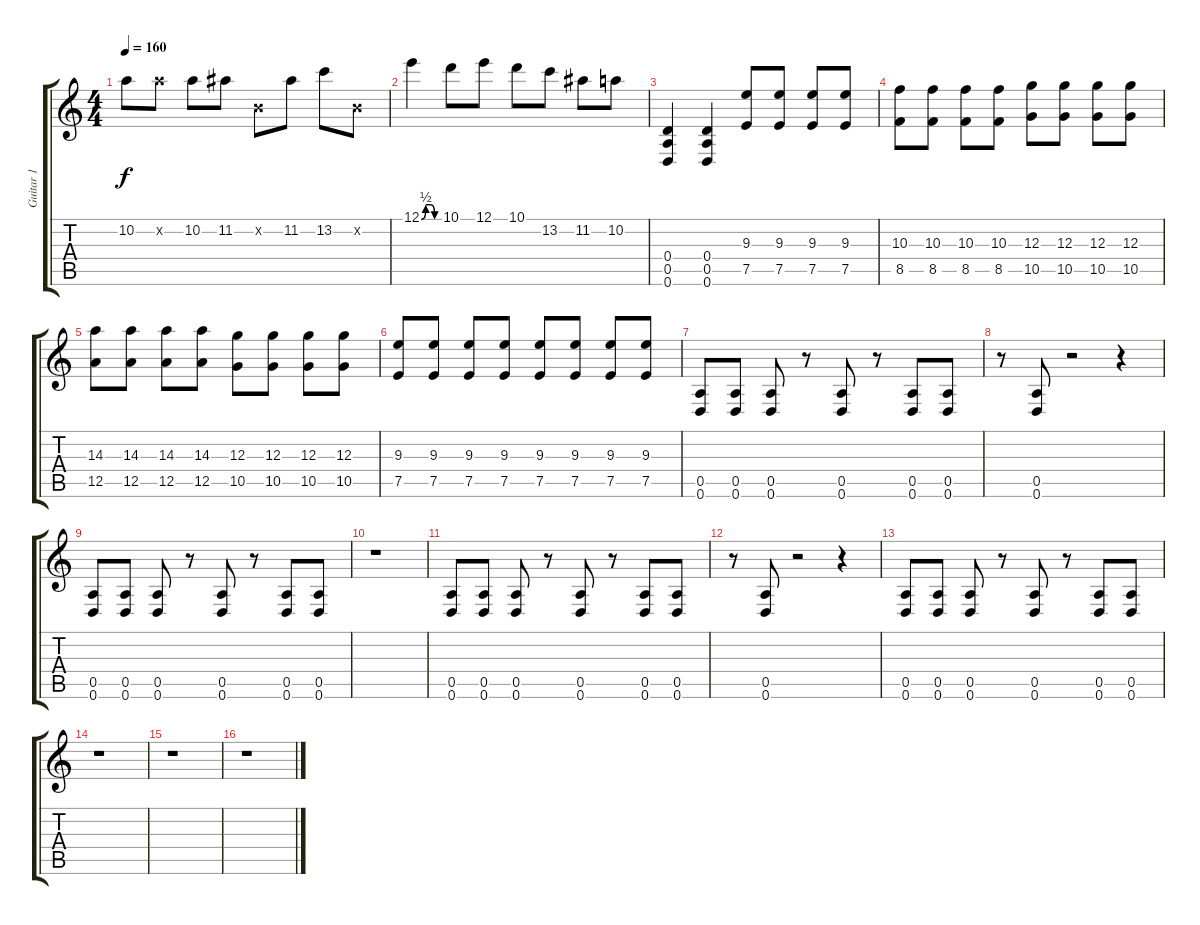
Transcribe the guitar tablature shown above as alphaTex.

\track ("Guitar 1" "Guitar 1") {instrument overdrivenguitar}
\staff {score tabs}
\tuning (E4 B3 G3 D3 A2 D2) {hide}
\ts (4 4)
\tempo 160
\clef g2
\ks c
10.2.8{dy f} 10.2{x}.8 10.2.8 11.2.8 0.2{x}.8 11.2.8 13.2.8 0.2{x}.8 |
12.1{be (custom 0 0 15 2 30 2 45 0 60 0)}.4 10.1.8 12.1.8 10.1.8 13.2.8 11.2.8 10.2.8 |
(0.4 0.5 0.6).4 (0.4 0.5 0.6).4 (9.3 7.5).8 (9.3 7.5).8 (9.3 7.5).8 (9.3 7.5).8 |
(10.3 8.5).8 (10.3 8.5).8 (10.3 8.5).8 (10.3 8.5).8 (12.3 10.5).8 (12.3 10.5).8 (12.3 10.5).8 (12.3 10.5).8 |
(14.3 12.5).8 (14.3 12.5).8 (14.3 12.5).8 (14.3 12.5).8 (12.3 10.5).8 (12.3 10.5).8 (12.3 10.5).8 (12.3 10.5).8 |
(9.3 7.5).8 (9.3 7.5).8 (9.3 7.5).8 (9.3 7.5).8 (9.3 7.5).8 (9.3 7.5).8 (9.3 7.5).8 (9.3 7.5).8 |
(0.5 0.6).8 (0.5 0.6).8 (0.5 0.6).8 r.8 (0.5 0.6).8 r.8 (0.5 0.6).8 (0.5 0.6).8 |
r.8 (0.5 0.6).8 r.2 r.4 |
(0.5 0.6).8 (0.5 0.6).8 (0.5 0.6).8 r.8 (0.5 0.6).8 r.8 (0.5 0.6).8 (0.5 0.6).8 |
r.1 |
(0.5 0.6).8 (0.5 0.6).8 (0.5 0.6).8 r.8 (0.5 0.6).8 r.8 (0.5 0.6).8 (0.5 0.6).8 |
r.8 (0.5 0.6).8 r.2 r.4 |
(0.5 0.6).8 (0.5 0.6).8 (0.5 0.6).8 r.8 (0.5 0.6).8 r.8 (0.5 0.6).8 (0.5 0.6).8 |
r.1 |
r.1 |
r.1
